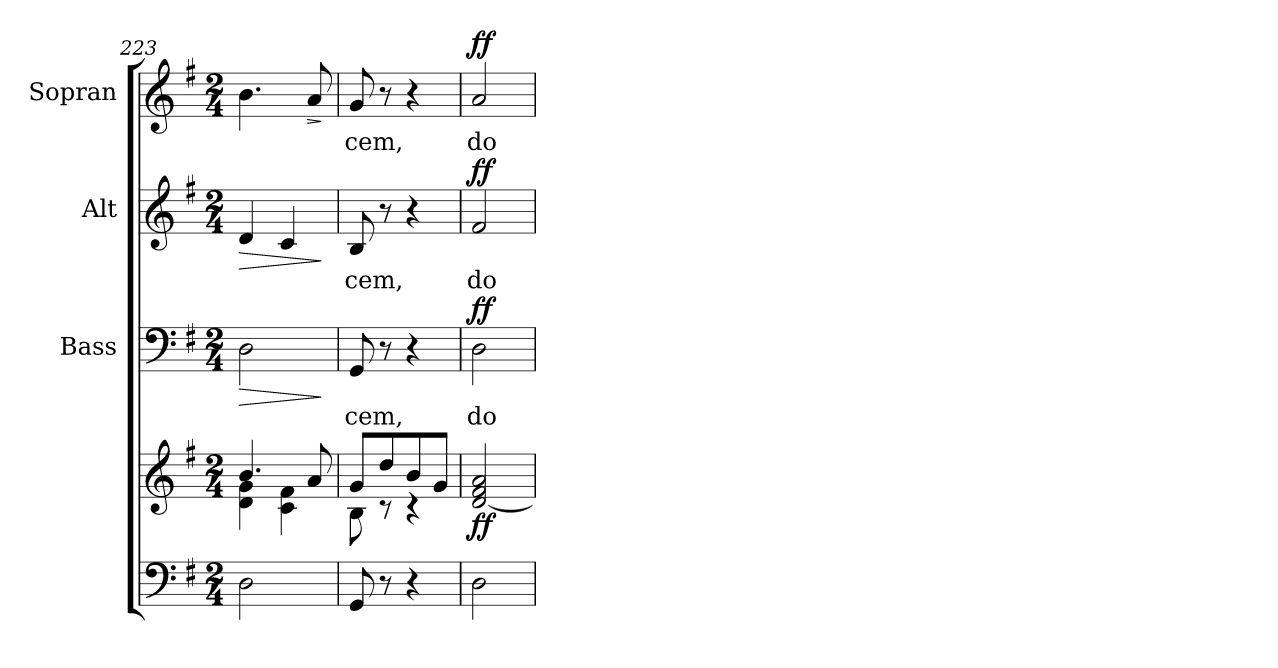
**kern	**kern	**dynam	**kern	**text	**dynam	**kern	**text	**dynam	**kern	**text	**dynam
*part4	*part4	*part4	*part3	*part3	*part3	*part2	*part2	*part2	*part1	*part1	*part1
*staff5	*staff4	*staff4/5	*staff3	*staff3	*staff3	*staff2	*staff2	*staff2	*staff1	*staff1	*staff1
*	*	*	*I"Bass	*	*	*I"Alt	*	*	*I"Sopran	*	*
*	*	*	*I'B.	*	*	*I'A.	*	*	*I'S.	*	*
*clefF4	*clefG2	*	*clefF4	*	*	*clefG2	*	*	*clefG2	*	*
*k[f#]	*k[f#]	*	*k[f#]	*	*	*k[f#]	*	*	*k[f#]	*	*
*G:	*G:	*	*G:	*	*	*G:	*	*	*G:	*	*
*M2/4	*M2/4	*	*M2/4	*	*	*M2/4	*	*	*M2/4	*	*
=223	=223	=223	=223	=223	=223	=223	=223	=223	=223	=223	=223
*	*^	*	*	*	*	*	*	*	*	*	*
!	!	!	!	!	!	!LO:HP:b	!	!	!LO:HP:b	!	!	!
2D\	4.b/	4d\ 4g\	.	2D\	.	>	4d/	.	>	4.b\	.	.
.	.	4c\ 4f#\	.	.	.	.	4c/	.	.	.	.	.
!	!	!	!	!	!	!	!	!	!	!	!	!LO:HP:b
.	8a/	.	.	.	.	.	.	.	.	8a/	.	>
*	*v	*v	*	*	*	*	*	*	*	*	*	*
.	.	.	.	.	]	.	.	]	.	.	]
=224	=224	=224	=224	=224	=224	=224	=224	=224	=224	=224	=224
*	*^	*	*	*	*	*	*	*	*	*	*
!	!	!	!	!	!LO:LY:b	!	!	!LO:LY:b	!	!	!LO:LY:b	!
8GG/	8g/L	8B\	.	8GG/	-cem,	.	8B/	-cem,	.	8g/	-cem,	.
8r	8dd/	8rc	.	8r	.	.	8r	.	.	8r	.	.
4r	8b/	4rc	.	4r	.	.	4r	.	.	4r	.	.
.	8g/J	.	.	.	.	.	.	.	.	.	.	.
*	*v	*v	*	*	*	*	*	*	*	*	*	*
=225	=225	=225	=225	=225	=225	=225	=225	=225	=225	=225	=225
!	!	!LO:DY:b	!	!LO:LY:b	!LO:DY:a	!	!LO:LY:b	!LO:DY:a	!	!LO:LY:b	!LO:DY:a
2D\	[2d/ 2f#/ 2a/	ff	2D\	do-	ff	2f#/	do-	ff	2a/	do-	ff
=	=	=	=	=	=	=	=	=	=	=	=
*-	*-	*-	*-	*-	*-	*-	*-	*-	*-	*-	*-
